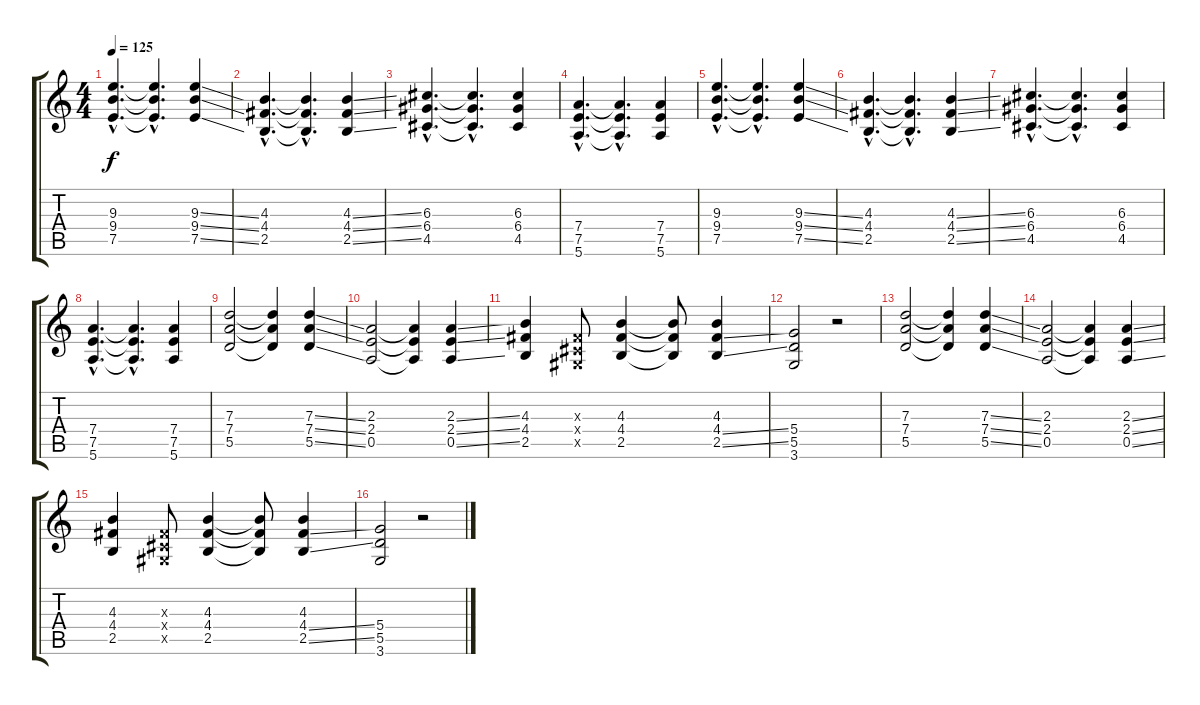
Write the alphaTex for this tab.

\track "" {instrument distortionguitar}
\staff {score tabs}
\tuning (E4 B3 G3 D3 A2 E2) {hide}
\ts (4 4)
\tempo 125
\clef g2
\ks c
(9.3{hac} 9.4{hac} 7.5{hac}).4{d dy f} (9.3{hac t} 9.4{hac t} 7.5{hac t}).4{d} (9.3{ss} 9.4{ss} 7.5{ss}).4 |
(4.3{hac} 4.4{hac} 2.5{hac}).4{d} (4.3{hac t} 4.4{hac t} 2.5{hac t}).4{d} (4.3{ss} 4.4{ss} 2.5{ss}).4 |
(6.3{hac} 6.4{hac} 4.5{hac}).4{d} (6.3{hac t} 6.4{hac t} 4.5{hac t}).4{d} (6.3 6.4 4.5).4 |
(7.4{hac} 7.5{hac} 5.6{hac}).4{d} (7.4{hac t} 7.5{hac t} 5.6{hac t}).4{d} (7.4 7.5 5.6).4 |
(9.3{hac} 9.4{hac} 7.5{hac}).4{d} (9.3{hac t} 9.4{hac t} 7.5{hac t}).4{d} (9.3{ss} 9.4{ss} 7.5{ss}).4 |
(4.3{hac} 4.4{hac} 2.5{hac}).4{d} (4.3{hac t} 4.4{hac t} 2.5{hac t}).4{d} (4.3{ss} 4.4{ss} 2.5{ss}).4 |
(6.3{hac} 6.4{hac} 4.5{hac}).4{d} (6.3{hac t} 6.4{hac t} 4.5{hac t}).4{d} (6.3 6.4 4.5).4 |
(7.4{hac} 7.5{hac} 5.6{hac}).4{d} (7.4{hac t} 7.5{hac t} 5.6{hac t}).4{d} (7.4 7.5 5.6).4 |
(7.3 7.4 5.5).2 (7.3{t} 7.4{t} 5.5{t}).4 (7.3{ss} 7.4{ss} 5.5{ss}).4 |
(2.3 2.4 0.5).2 (2.3{t} 2.4{t} 0.5{t}).4 (2.3{ss} 2.4{ss} 0.5{ss}).4 |
(4.3 4.4 2.5).4 (-1.3{x} -1.4{x} -1.5{x}).8 (4.3 4.4 2.5).4 (4.3{t} 4.4{t} 2.5{t}).8 (4.3 4.4{ss} 2.5{ss}).4 |
(5.4 5.5 3.6).2 r.2 |
(7.3 7.4 5.5).2 (7.3{t} 7.4{t} 5.5{t}).4 (7.3{ss} 7.4{ss} 5.5{ss}).4 |
(2.3 2.4 0.5).2 (2.3{t} 2.4{t} 0.5{t}).4 (2.3{ss} 2.4{ss} 0.5{ss}).4 |
(4.3 4.4 2.5).4 (-1.3{x} -1.4{x} -1.5{x}).8 (4.3 4.4 2.5).4 (4.3{t} 4.4{t} 2.5{t}).8 (4.3 4.4{ss} 2.5{ss}).4 |
(5.4 5.5 3.6).2 r.2
